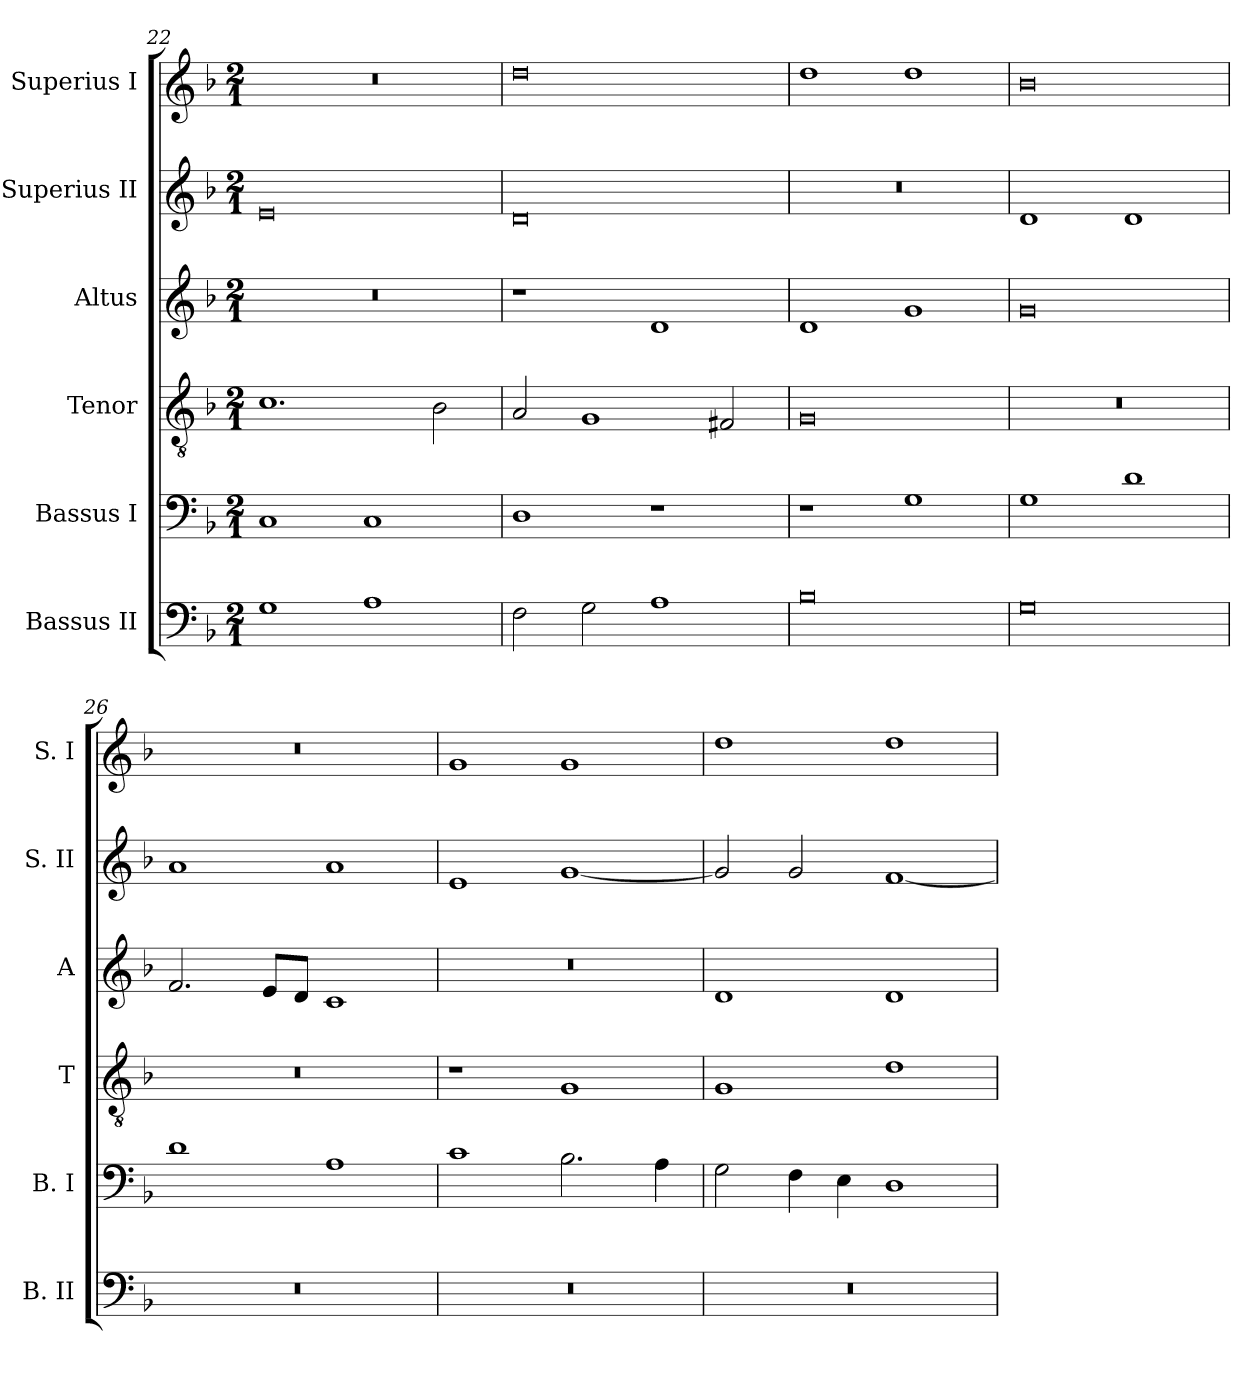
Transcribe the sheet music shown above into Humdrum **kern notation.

**kern	**kern	**kern	**kern	**kern	**kern
*part6	*part5	*part4	*part3	*part2	*part1
*staff6	*staff5	*staff4	*staff3	*staff2	*staff1
*I"Bassus II	*I"Bassus I	*I"Tenor	*I"Altus	*I"Superius II	*I"Superius I
*I'B. II	*I'B. I	*I'T	*I'A	*I'S. II	*I'S. I
*clefF4	*clefF4	*clefGv2	*clefG2	*clefG2	*clefG2
*k[b-]	*k[b-]	*k[b-]	*k[b-]	*k[b-]	*k[b-]
*F:	*F:	*F:	*F:	*F:	*F:
*M2/1	*M2/1	*M2/1	*M2/1	*M2/1	*M2/1
=22	=22	=22	=22	=22	=22
1G	1C	1.c	0r	0e	0r
1A	1C	.	.	.	.
.	.	2B-	.	.	.
=23	=23	=23	=23	=23	=23
2F	1D	2A	1r	0d	0dd
2G	.	1G	.	.	.
1A	1r	.	1d	.	.
.	.	2F#X	.	.	.
=24	=24	=24	=24	=24	=24
0B-	1r	0G	1d	0r	1dd
.	1G	.	1g	.	1dd
=25	=25	=25	=25	=25	=25
0G	1G	0r	0g	1d	0b-
.	1d	.	.	1d	.
=26	=26	=26	=26	=26	=26
0r	1d	0r	2.f	1a	0r
.	.	.	8eL	.	.
.	.	.	8dJ	.	.
.	1A	.	1c	1a	.
=27	=27	=27	=27	=27	=27
0r	1c	1r	0r	1e	1g
.	2.B-	1G	.	[1g	1g
.	4A	.	.	.	.
=28	=28	=28	=28	=28	=28
0r	2G	1G	1d	2g]	1dd
.	4F	.	.	2g	.
.	4E	.	.	.	.
.	1D	1d	1d	[1f	1dd
=	=	=	=	=	=
*-	*-	*-	*-	*-	*-
